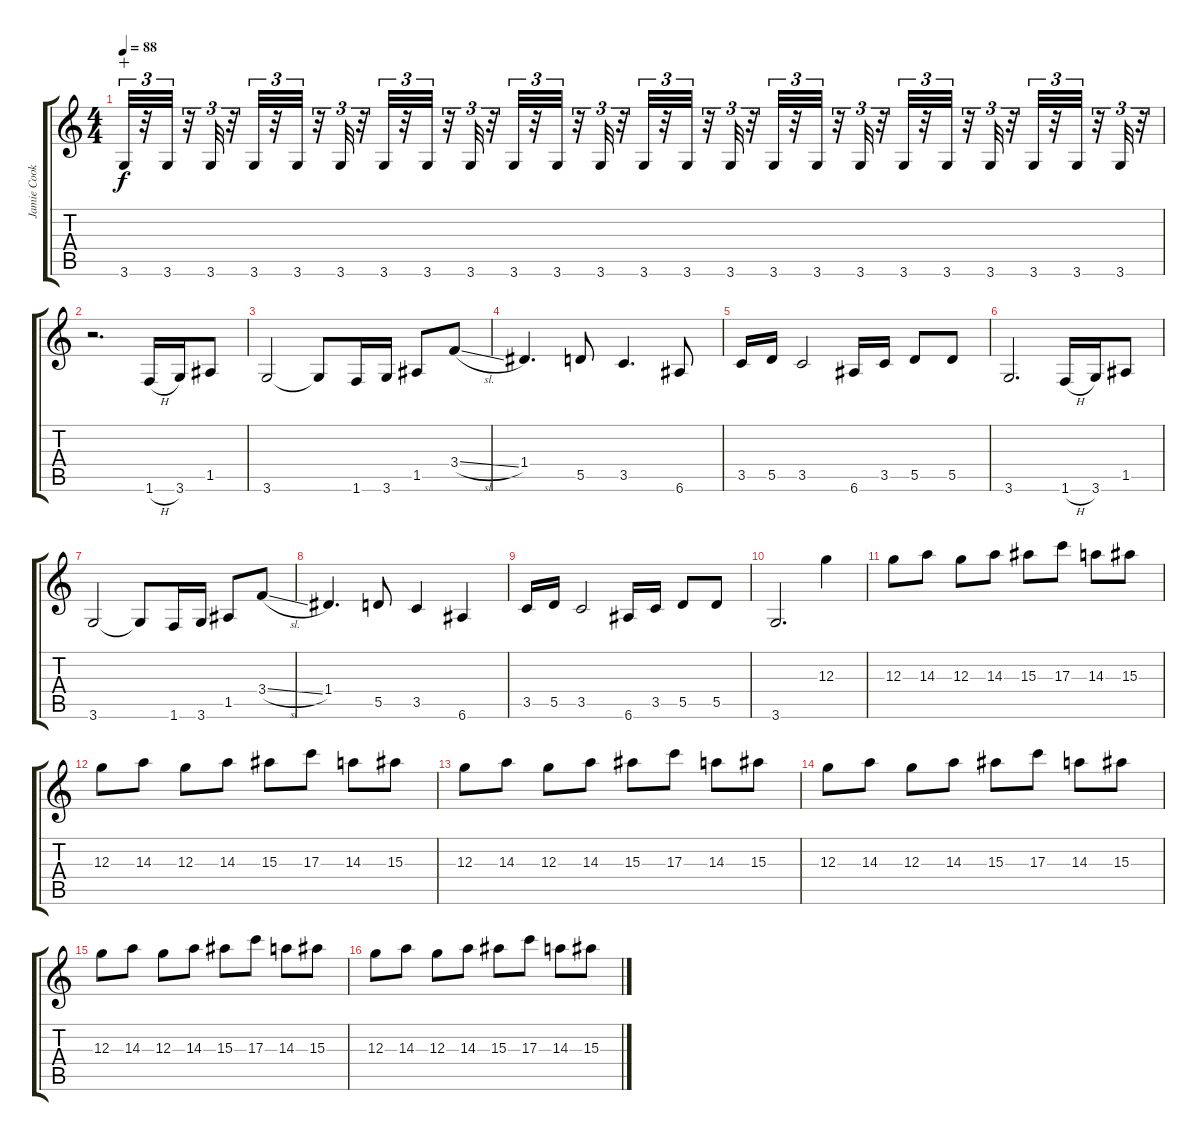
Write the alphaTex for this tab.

\track ("Jamie Cook" "Jamie Cook") {instrument distortionguitar}
\staff {score tabs}
\tuning (E4 B3 G3 D3 A2 E2) {hide}
\ts (4 4)
\tempo 88
\clef g2
\ks c
3.6.32{tu (3 2) dy f wahc} r.32{tu (3 2)} 3.6.32{tu (3 2)} r.32{tu (3 2)} 3.6.32{tu (3 2)} r.32{tu (3 2)} 3.6.32{tu (3 2)} r.32{tu (3 2)} 3.6.32{tu (3 2)} r.32{tu (3 2)} 3.6.32{tu (3 2)} r.32{tu (3 2)} 3.6.32{tu (3 2)} r.32{tu (3 2)} 3.6.32{tu (3 2)} r.32{tu (3 2)} 3.6.32{tu (3 2)} r.32{tu (3 2)} 3.6.32{tu (3 2)} r.32{tu (3 2)} 3.6.32{tu (3 2)} r.32{tu (3 2)} 3.6.32{tu (3 2)} r.32{tu (3 2)} 3.6.32{tu (3 2)} r.32{tu (3 2)} 3.6.32{tu (3 2)} r.32{tu (3 2)} 3.6.32{tu (3 2)} r.32{tu (3 2)} 3.6.32{tu (3 2)} r.32{tu (3 2)} 3.6.32{tu (3 2)} r.32{tu (3 2)} 3.6.32{tu (3 2)} r.32{tu (3 2)} 3.6.32{tu (3 2)} r.32{tu (3 2)} 3.6.32{tu (3 2)} r.32{tu (3 2)} 3.6.32{tu (3 2)} r.32{tu (3 2)} 3.6.32{tu (3 2)} r.32{tu (3 2)} 3.6.32{tu (3 2)} r.32{tu (3 2)} 3.6.32{tu (3 2)} r.32{tu (3 2)} |
r.2{d} 1.6{h}.16 3.6.16 1.5.8 |
3.6.2 3.6{t}.8 1.6.16 3.6.16 1.5.8 3.4{sl}.8 |
1.4.4{d} 5.5.8 3.5.4{d} 6.6.8 |
3.5.16 5.5.16 3.5.2 6.6.16 3.5.16 5.5.8 5.5.8 |
3.6.2{d} 1.6{h}.16 3.6.16 1.5.8 |
3.6.2 3.6{t}.8 1.6.16 3.6.16 1.5.8 3.4{sl}.8 |
1.4.4{d} 5.5.8 3.5.4 6.6.4 |
3.5.16 5.5.16 3.5.2 6.6.16 3.5.16 5.5.8 5.5.8 |
3.6.2{d} 12.3.4 |
12.3.8 14.3.8 12.3.8 14.3.8 15.3.8 17.3.8 14.3.8 15.3.8 |
12.3.8 14.3.8 12.3.8 14.3.8 15.3.8 17.3.8 14.3.8 15.3.8 |
12.3.8 14.3.8 12.3.8 14.3.8 15.3.8 17.3.8 14.3.8 15.3.8 |
12.3.8 14.3.8 12.3.8 14.3.8 15.3.8 17.3.8 14.3.8 15.3.8 |
12.3.8 14.3.8 12.3.8 14.3.8 15.3.8 17.3.8 14.3.8 15.3.8 |
12.3.8 14.3.8 12.3.8 14.3.8 15.3.8 17.3.8 14.3.8 15.3.8
